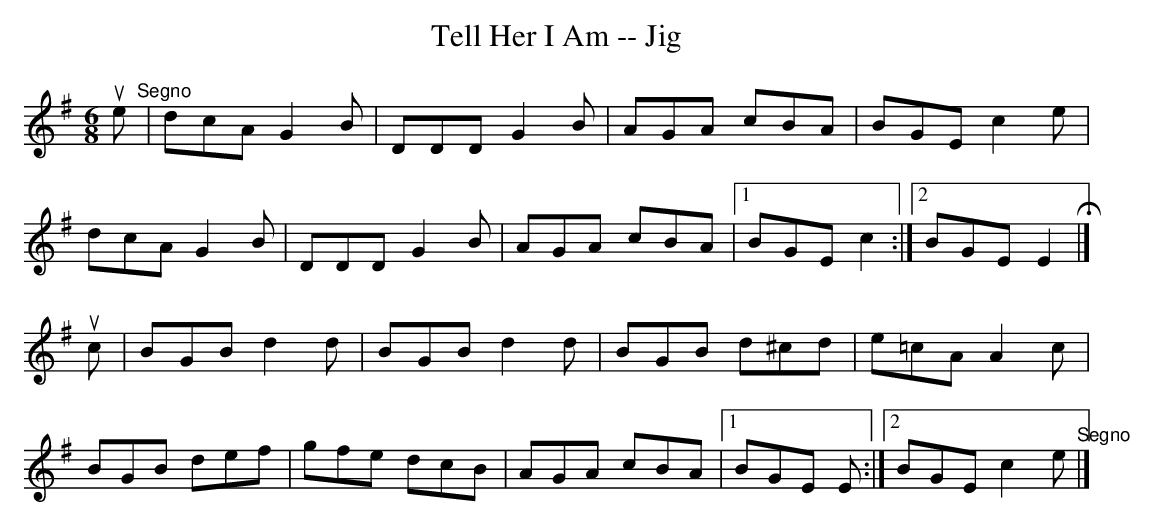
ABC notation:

X:1
T: Tell Her I Am -- Jig
M:6/8
L:1/8
K:G
ue"^Segno"|\
dcA G2B | DDD G2B | AGA cBA | BGE c2e |
dcA G2B | DDD G2B | AGA cBA |1 BGE c2:|2 BGE E2 H|]
uc|\
BGB d2d | BGB d2d | BGB d^cd | e=cA A2c |
BGB def | gfe dcB | AGA cBA |1 BGE E:|2 BGE c2e "^Segno"|]
